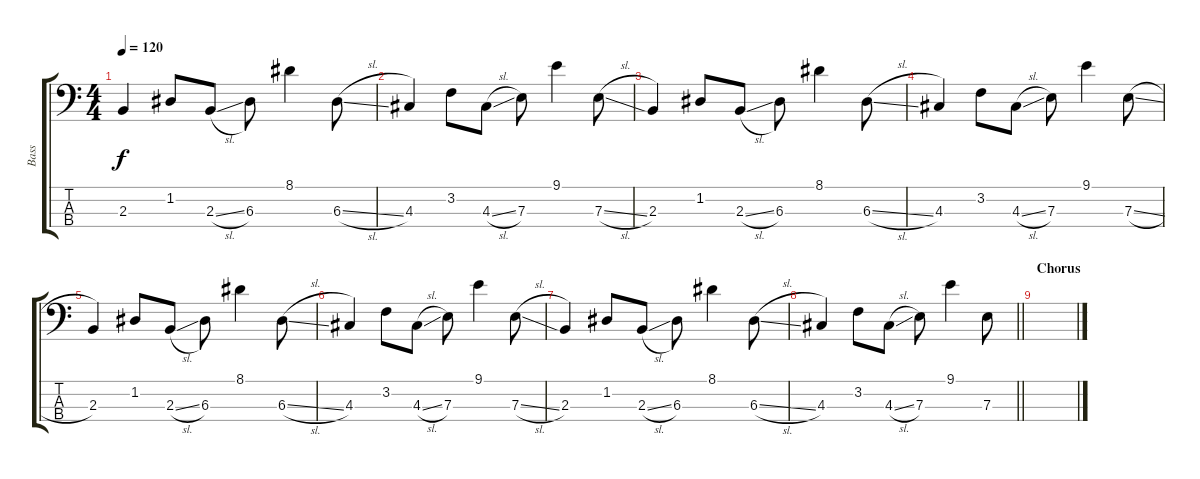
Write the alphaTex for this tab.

\track ("Bass" "Bass") {instrument electricbassfinger}
\staff {score tabs}
\tuning (G2 D2 A1 E1) {hide}
\ts (4 4)
\tempo 120
\clef f4
\ks c
2.3.4{dy f} 1.2.8 2.3{sl}.8 6.3.8 8.1.4 6.3{sl}.8 |
4.3.4 3.2.8 4.3{sl}.8 7.3.8 9.1.4 7.3{sl}.8 |
2.3.4 1.2.8 2.3{sl}.8 6.3.8 8.1.4 6.3{sl}.8 |
4.3.4 3.2.8 4.3{sl}.8 7.3.8 9.1.4 7.3{sl}.8 |
2.3.4 1.2.8 2.3{sl}.8 6.3.8 8.1.4 6.3{sl}.8 |
4.3.4 3.2.8 4.3{sl}.8 7.3.8 9.1.4 7.3{sl}.8 |
2.3.4 1.2.8 2.3{sl}.8 6.3.8 8.1.4 6.3{sl}.8 |
\barLineRight lightlight
4.3.4 3.2.8 4.3{sl}.8 7.3.8 9.1.4 7.3.8 |
\section ("" "Chorus")
